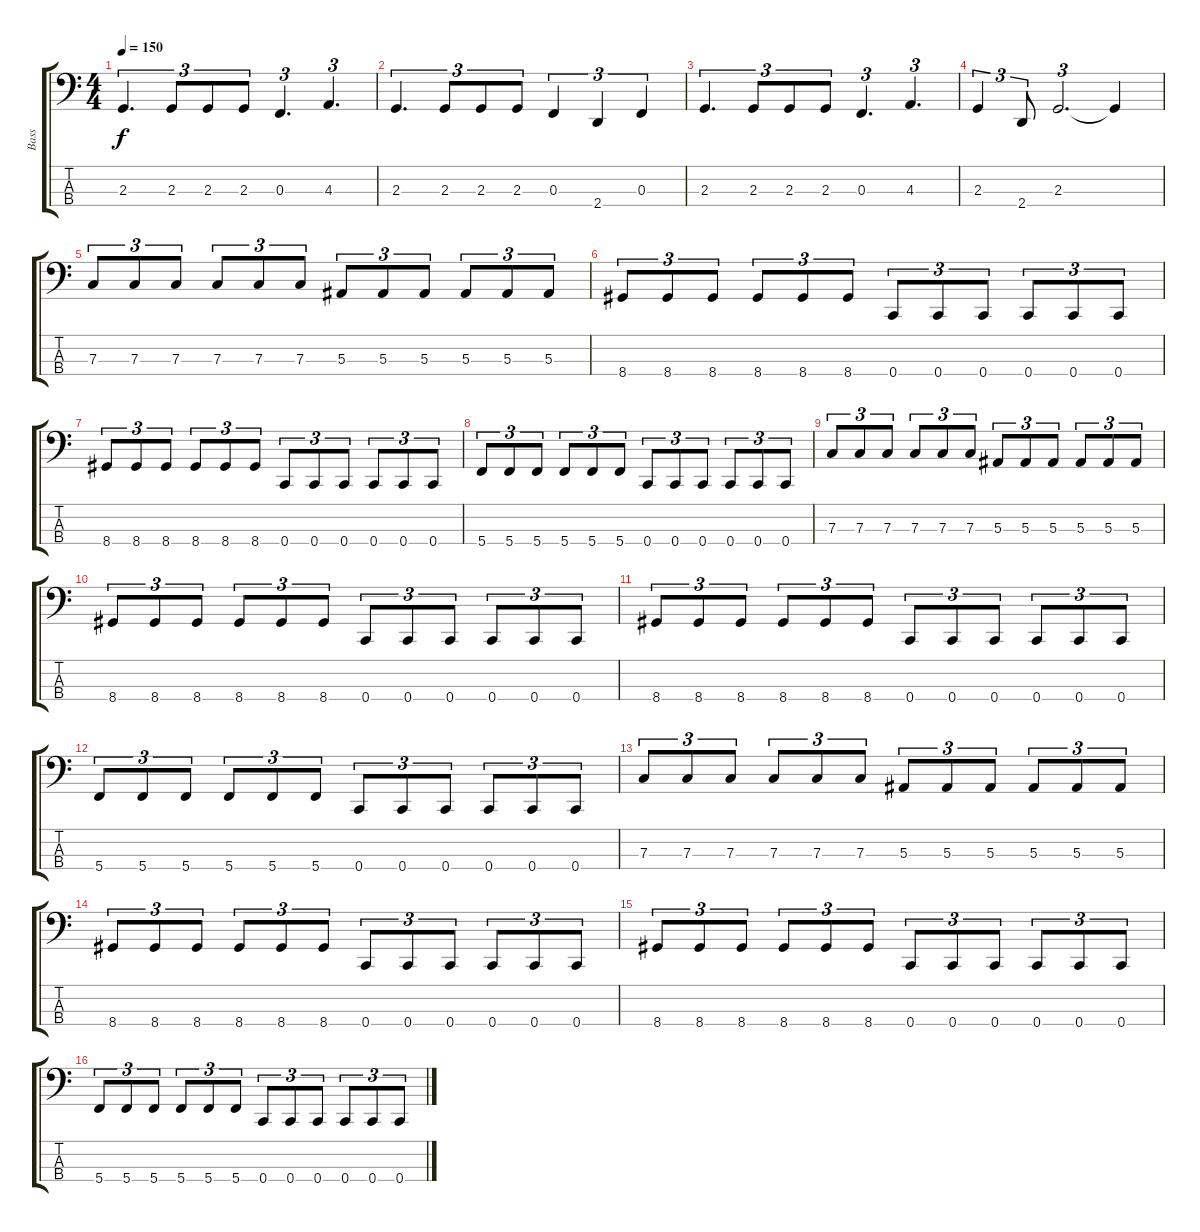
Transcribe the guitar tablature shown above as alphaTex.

\track ("Bass" "Bass") {instrument electricbasspick}
\staff {score tabs}
\tuning (Eb2 Bb1 F1 C1) {hide}
\ts (4 4)
\tempo 150
\clef f4
\ks c
2.3.4{d tu (3 2) dy f} 2.3.8{tu (3 2)} 2.3.8{tu (3 2)} 2.3.8{tu (3 2)} 0.3.4{d tu (3 2)} 4.3.4{d tu (3 2)} |
2.3.4{d tu (3 2)} 2.3.8{tu (3 2)} 2.3.8{tu (3 2)} 2.3.8{tu (3 2)} 0.3.4{tu (3 2)} 2.4.4{tu (3 2)} 0.3.4{tu (3 2)} |
2.3.4{d tu (3 2)} 2.3.8{tu (3 2)} 2.3.8{tu (3 2)} 2.3.8{tu (3 2)} 0.3.4{d tu (3 2)} 4.3.4{d tu (3 2)} |
2.3.4{tu (3 2)} 2.4.8{tu (3 2)} 2.3.2{d tu (3 2)} 2.3{t}.4 |
7.3.8{tu (3 2)} 7.3.8{tu (3 2)} 7.3.8{tu (3 2)} 7.3.8{tu (3 2)} 7.3.8{tu (3 2)} 7.3.8{tu (3 2)} 5.3.8{tu (3 2)} 5.3.8{tu (3 2)} 5.3.8{tu (3 2)} 5.3.8{tu (3 2)} 5.3.8{tu (3 2)} 5.3.8{tu (3 2)} |
8.4.8{tu (3 2)} 8.4.8{tu (3 2)} 8.4.8{tu (3 2)} 8.4.8{tu (3 2)} 8.4.8{tu (3 2)} 8.4.8{tu (3 2)} 0.4.8{tu (3 2)} 0.4.8{tu (3 2)} 0.4.8{tu (3 2)} 0.4.8{tu (3 2)} 0.4.8{tu (3 2)} 0.4.8{tu (3 2)} |
8.4.8{tu (3 2)} 8.4.8{tu (3 2)} 8.4.8{tu (3 2)} 8.4.8{tu (3 2)} 8.4.8{tu (3 2)} 8.4.8{tu (3 2)} 0.4.8{tu (3 2)} 0.4.8{tu (3 2)} 0.4.8{tu (3 2)} 0.4.8{tu (3 2)} 0.4.8{tu (3 2)} 0.4.8{tu (3 2)} |
5.4.8{tu (3 2)} 5.4.8{tu (3 2)} 5.4.8{tu (3 2)} 5.4.8{tu (3 2)} 5.4.8{tu (3 2)} 5.4.8{tu (3 2)} 0.4.8{tu (3 2)} 0.4.8{tu (3 2)} 0.4.8{tu (3 2)} 0.4.8{tu (3 2)} 0.4.8{tu (3 2)} 0.4.8{tu (3 2)} |
7.3.8{tu (3 2)} 7.3.8{tu (3 2)} 7.3.8{tu (3 2)} 7.3.8{tu (3 2)} 7.3.8{tu (3 2)} 7.3.8{tu (3 2)} 5.3.8{tu (3 2)} 5.3.8{tu (3 2)} 5.3.8{tu (3 2)} 5.3.8{tu (3 2)} 5.3.8{tu (3 2)} 5.3.8{tu (3 2)} |
8.4.8{tu (3 2)} 8.4.8{tu (3 2)} 8.4.8{tu (3 2)} 8.4.8{tu (3 2)} 8.4.8{tu (3 2)} 8.4.8{tu (3 2)} 0.4.8{tu (3 2)} 0.4.8{tu (3 2)} 0.4.8{tu (3 2)} 0.4.8{tu (3 2)} 0.4.8{tu (3 2)} 0.4.8{tu (3 2)} |
8.4.8{tu (3 2)} 8.4.8{tu (3 2)} 8.4.8{tu (3 2)} 8.4.8{tu (3 2)} 8.4.8{tu (3 2)} 8.4.8{tu (3 2)} 0.4.8{tu (3 2)} 0.4.8{tu (3 2)} 0.4.8{tu (3 2)} 0.4.8{tu (3 2)} 0.4.8{tu (3 2)} 0.4.8{tu (3 2)} |
5.4.8{tu (3 2)} 5.4.8{tu (3 2)} 5.4.8{tu (3 2)} 5.4.8{tu (3 2)} 5.4.8{tu (3 2)} 5.4.8{tu (3 2)} 0.4.8{tu (3 2)} 0.4.8{tu (3 2)} 0.4.8{tu (3 2)} 0.4.8{tu (3 2)} 0.4.8{tu (3 2)} 0.4.8{tu (3 2)} |
7.3.8{tu (3 2)} 7.3.8{tu (3 2)} 7.3.8{tu (3 2)} 7.3.8{tu (3 2)} 7.3.8{tu (3 2)} 7.3.8{tu (3 2)} 5.3.8{tu (3 2)} 5.3.8{tu (3 2)} 5.3.8{tu (3 2)} 5.3.8{tu (3 2)} 5.3.8{tu (3 2)} 5.3.8{tu (3 2)} |
8.4.8{tu (3 2)} 8.4.8{tu (3 2)} 8.4.8{tu (3 2)} 8.4.8{tu (3 2)} 8.4.8{tu (3 2)} 8.4.8{tu (3 2)} 0.4.8{tu (3 2)} 0.4.8{tu (3 2)} 0.4.8{tu (3 2)} 0.4.8{tu (3 2)} 0.4.8{tu (3 2)} 0.4.8{tu (3 2)} |
8.4.8{tu (3 2)} 8.4.8{tu (3 2)} 8.4.8{tu (3 2)} 8.4.8{tu (3 2)} 8.4.8{tu (3 2)} 8.4.8{tu (3 2)} 0.4.8{tu (3 2)} 0.4.8{tu (3 2)} 0.4.8{tu (3 2)} 0.4.8{tu (3 2)} 0.4.8{tu (3 2)} 0.4.8{tu (3 2)} |
5.4.8{tu (3 2)} 5.4.8{tu (3 2)} 5.4.8{tu (3 2)} 5.4.8{tu (3 2)} 5.4.8{tu (3 2)} 5.4.8{tu (3 2)} 0.4.8{tu (3 2)} 0.4.8{tu (3 2)} 0.4.8{tu (3 2)} 0.4.8{tu (3 2)} 0.4.8{tu (3 2)} 0.4.8{tu (3 2)}
